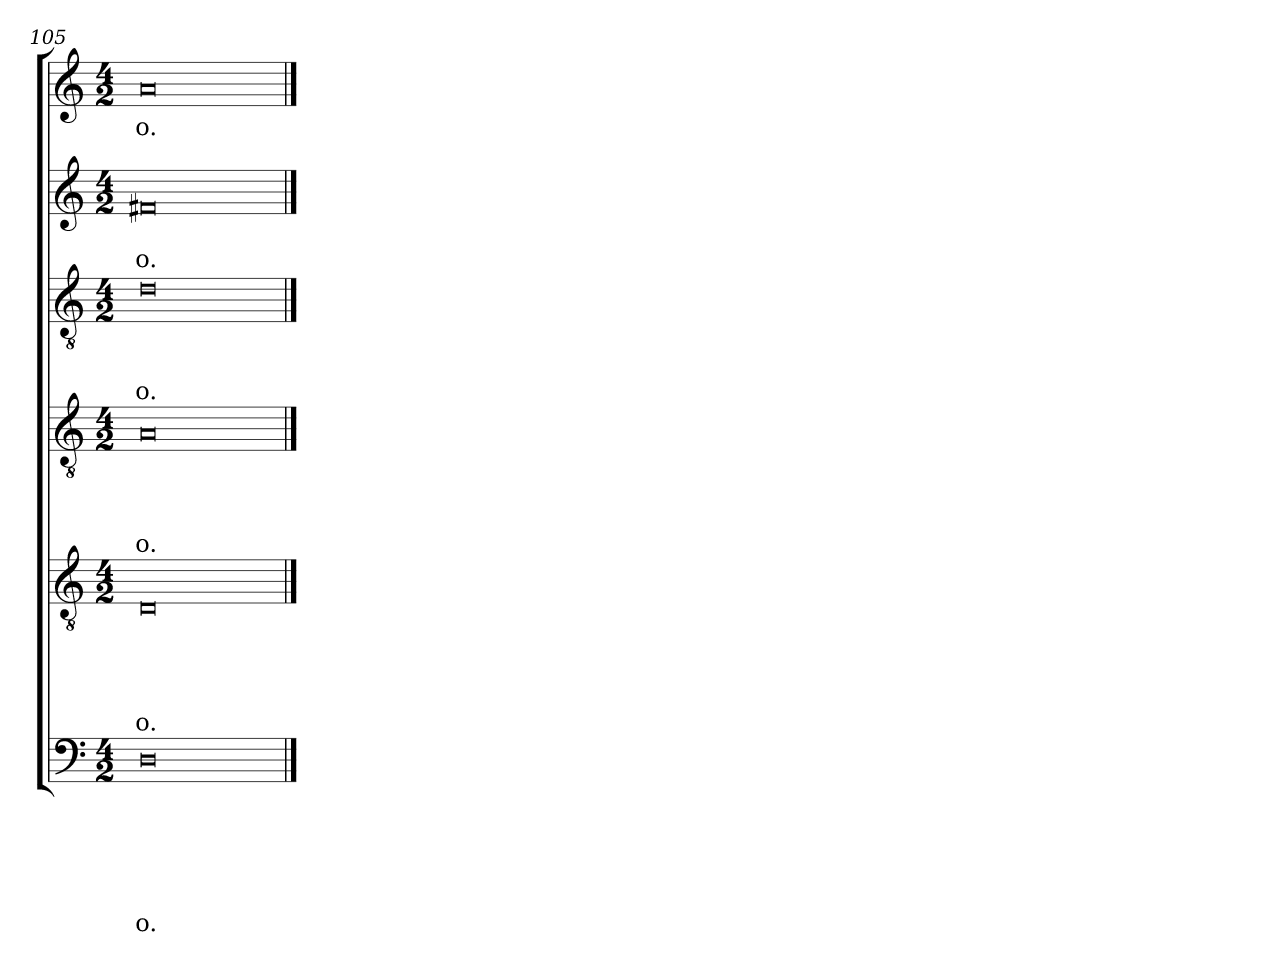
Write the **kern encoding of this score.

**kern	**text	**text	**text	**text	**text	**text	**kern	**text	**text	**text	**text	**text	**kern	**text	**text	**text	**text	**kern	**text	**text	**text	**kern	**text	**text	**kern	**text
*part6	*part6	*part6	*part6	*part6	*part6	*part6	*part5	*part5	*part5	*part5	*part5	*part5	*part4	*part4	*part4	*part4	*part4	*part3	*part3	*part3	*part3	*part2	*part2	*part2	*part1	*part1
*staff6	*staff6	*staff6	*staff6	*staff6	*staff6	*staff6	*staff5	*staff5	*staff5	*staff5	*staff5	*staff5	*staff4	*staff4	*staff4	*staff4	*staff4	*staff3	*staff3	*staff3	*staff3	*staff2	*staff2	*staff2	*staff1	*staff1
*clefF4	*	*	*	*	*	*	*clefGv2	*	*	*	*	*	*clefGv2	*	*	*	*	*clefGv2	*	*	*	*clefG2	*	*	*clefG2	*
*k[]	*	*	*	*	*	*	*k[]	*	*	*	*	*	*k[]	*	*	*	*	*k[]	*	*	*	*k[]	*	*	*k[]	*
*C:	*	*	*	*	*	*	*C:	*	*	*	*	*	*C:	*	*	*	*	*C:	*	*	*	*C:	*	*	*C:	*
*M4/2	*	*	*	*	*	*	*M4/2	*	*	*	*	*	*M4/2	*	*	*	*	*M4/2	*	*	*	*M4/2	*	*	*M4/2	*
=105	=105	=105	=105	=105	=105	=105	=105	=105	=105	=105	=105	=105	=105	=105	=105	=105	=105	=105	=105	=105	=105	=105	=105	=105	=105	=105
!	!	!	!	!	!	!LO:LY:b	!	!	!	!	!	!LO:LY:b	!	!	!	!	!LO:LY:b	!	!	!	!LO:LY:b	!	!	!LO:LY:b	!	!LO:LY:b
0D	.	.	.	.	.	-o.	0D	.	.	.	.	-o.	0A	.	.	.	-o.	0d	.	.	-o.	0f#X	.	-o.	0a	-o.
==	==	==	==	==	==	==	==	==	==	==	==	==	==	==	==	==	==	==	==	==	==	==	==	==	==	==
*-	*-	*-	*-	*-	*-	*-	*-	*-	*-	*-	*-	*-	*-	*-	*-	*-	*-	*-	*-	*-	*-	*-	*-	*-	*-	*-
